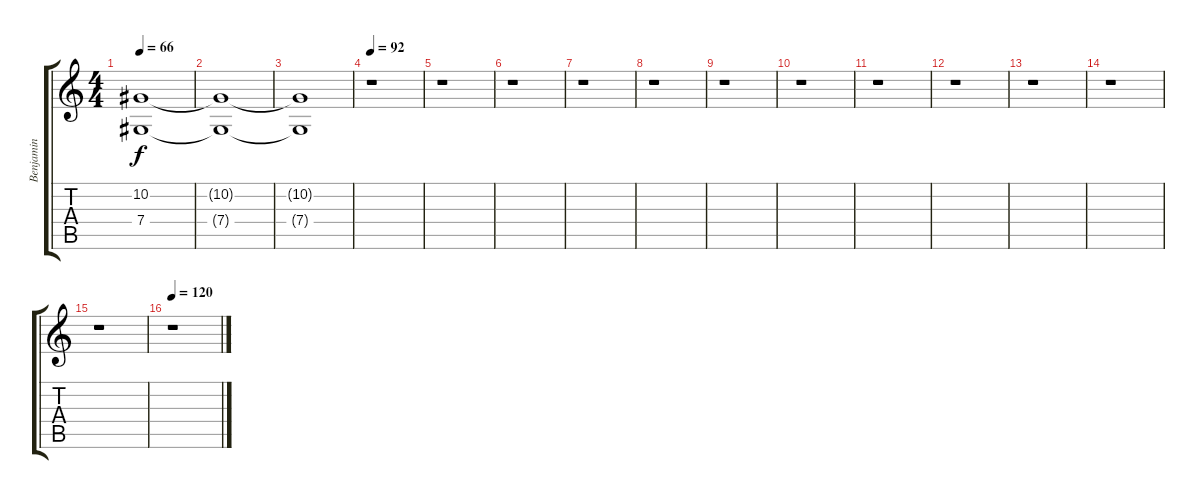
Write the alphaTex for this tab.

\track ("Benjamin" "Benjamin") {instrument stringensemble1}
\staff {score tabs}
\tuning (Eb4 Bb3 Gb3 Db3 Ab2 Eb2) {hide}
\ts (4 4)
\tempo 66
\clef g2
\ks c
(10.2 7.4).1{dy f} |
(10.2{t} 7.4{t}).1 |
(10.2{t} 7.4{t}).1 |
\tempo 92
r.1 |
r.1 |
r.1 |
r.1 |
r.1 |
r.1 |
r.1 |
r.1 |
r.1 |
r.1 |
r.1 |
r.1 |
\tempo 120
r.1
